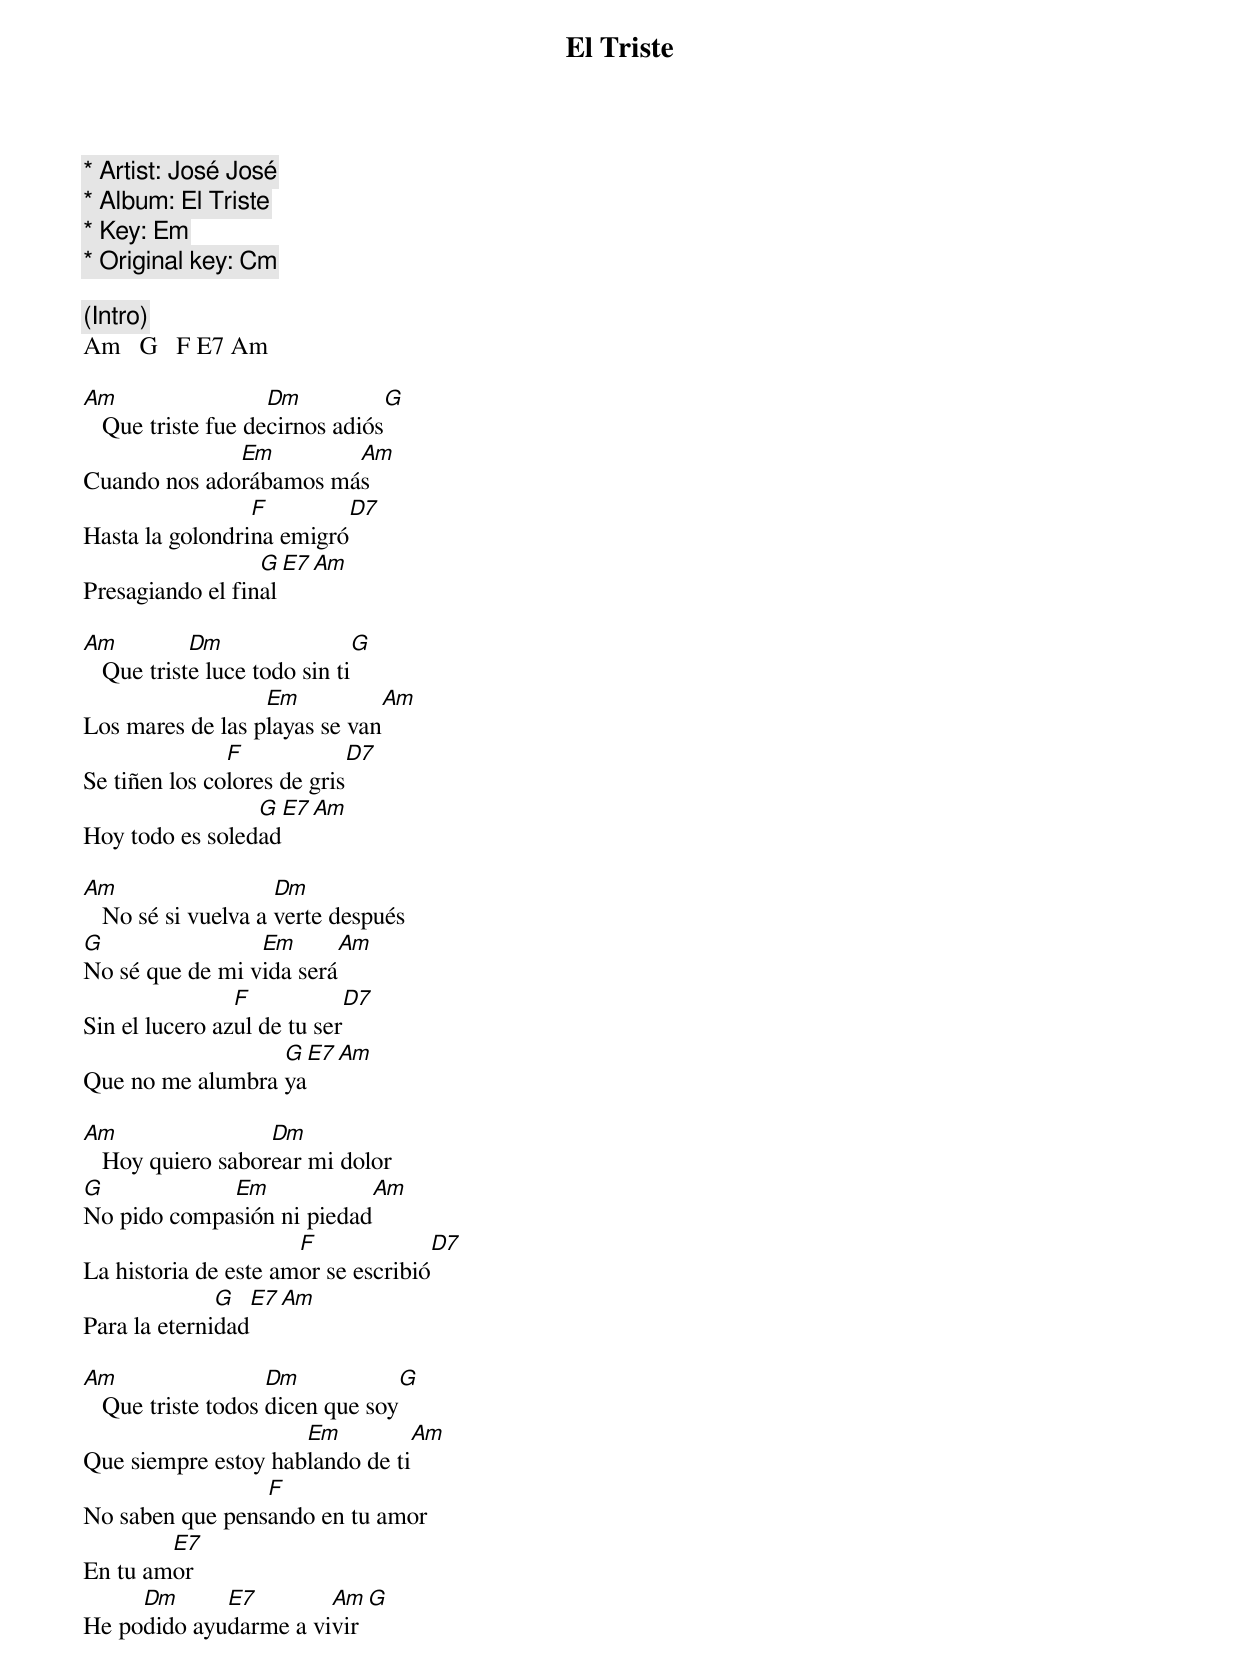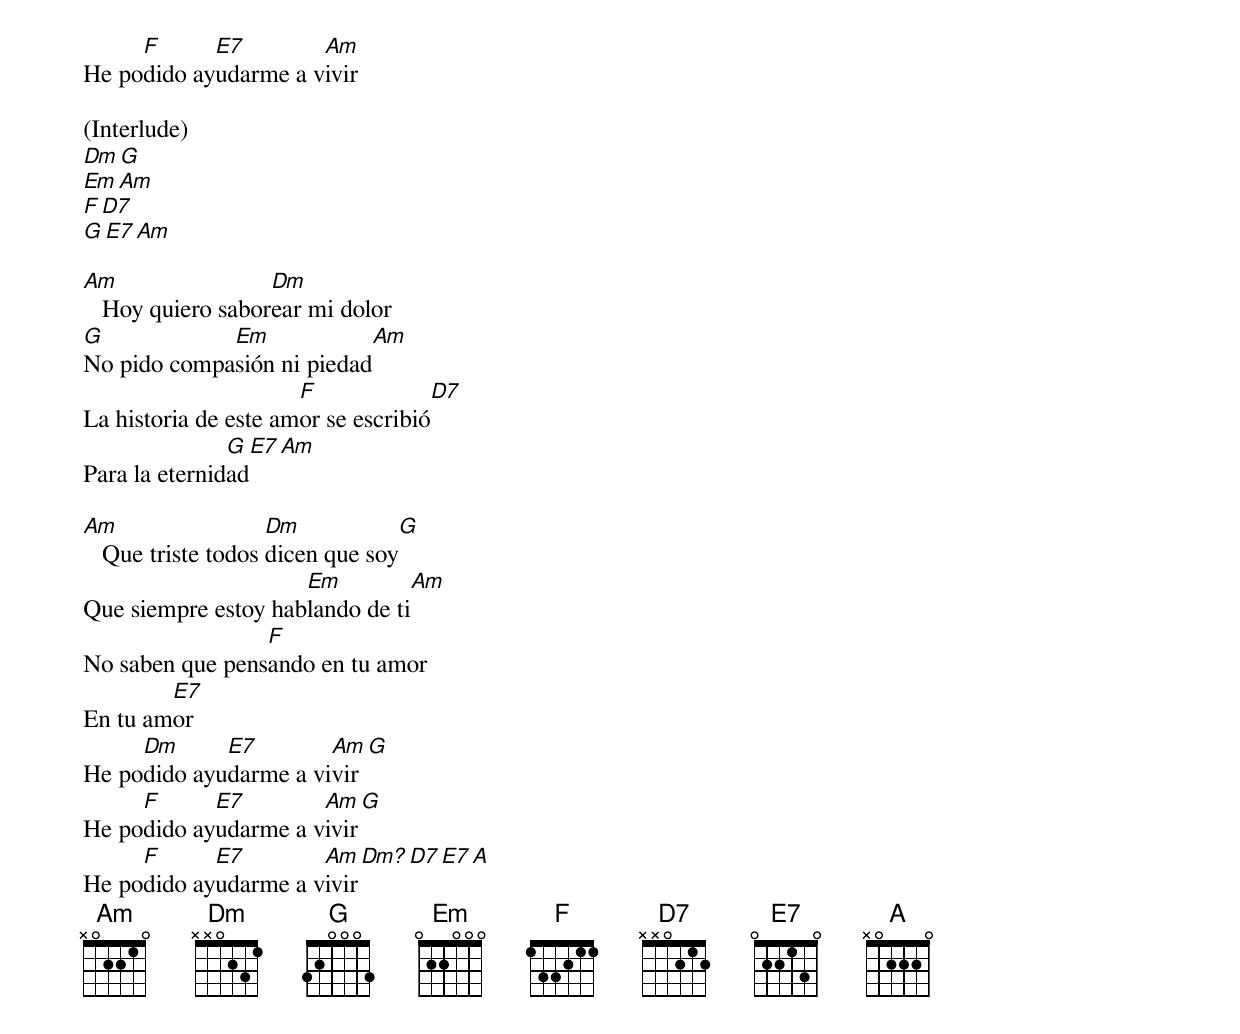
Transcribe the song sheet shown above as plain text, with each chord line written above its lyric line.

El Triste

* Artist: José José
* Album: El Triste
* Key: Em
* Original key: Cm

(Intro)
Am   G   F E7 Am

Am                  Dm           G
   Que triste fue decirnos adiós
              Em        Am
Cuando nos adorábamos más
                 F        D7
Hasta la golondrina emigró
                  G  E7  Am
Presagiando el final

Am          Dm                 G
   Que triste luce todo sin ti
                  Em           Am
Los mares de las playas se van
               F            D7
Se tiñen los colores de gris
                 G  E7  Am
Hoy todo es soledad

Am                   Dm
   No sé si vuelva a verte después
G                Em      Am
No sé que de mi vida será
                F           D7
Sin el lucero azul de tu ser
                  G  E7  Am
Que no me alumbra ya

Am                 Dm
   Hoy quiero saborear mi dolor
G            Em            Am
No pido compasión ni piedad
                      F             D7
La historia de este amor se escribió
              G  E7  Am
Para la eternidad

Am                  Dm            G
   Que triste todos dicen que soy
                     Em          Am
Que siempre estoy hablando de ti
                 F
No saben que pensando en tu amor
        E7
En tu amor
     Dm      E7        Am  G
He podido ayudarme a vivir
     F      E7        Am
He podido ayudarme a vivir

(Interlude)
Dm   G
Em   Am
F   D7
G  E7  Am

Am                 Dm
   Hoy quiero saborear mi dolor
G            Em            Am
No pido compasión ni piedad
                      F             D7
La historia de este amor se escribió
               G  E7  Am
Para la eternidad

Am                  Dm            G
   Que triste todos dicen que soy
                     Em          Am
Que siempre estoy hablando de ti
                 F
No saben que pensando en tu amor
        E7
En tu amor
     Dm      E7        Am  G
He podido ayudarme a vivir
     F      E7        Am  G
He podido ayudarme a vivir
     F      E7        Am  Dm?  D7  E7  A
He podido ayudarme a vivir
